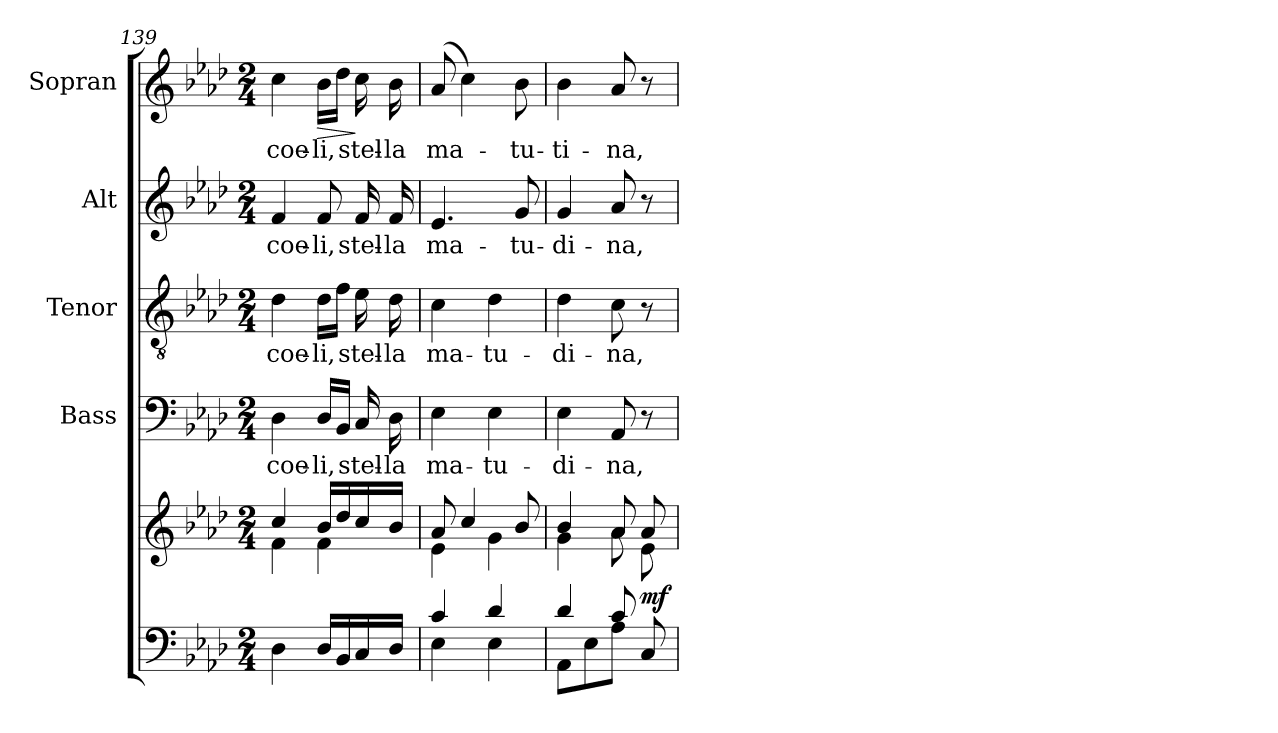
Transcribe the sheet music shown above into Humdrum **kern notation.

**kern	**kern	**dynam	**kern	**text	**kern	**text	**kern	**text	**kern	**text	**dynam
*part5	*part5	*part5	*part4	*part4	*part3	*part3	*part2	*part2	*part1	*part1	*part1
*staff6	*staff5	*staff5/6	*staff4	*staff4	*staff3	*staff3	*staff2	*staff2	*staff1	*staff1	*staff1
*	*	*	*I"Bass	*	*I"Tenor	*	*I"Alt	*	*I"Sopran	*	*
*	*	*	*I'B.	*	*I'T.	*	*I'A.	*	*I'S.	*	*
*clefF4	*clefG2	*	*clefF4	*	*clefGv2	*	*clefG2	*	*clefG2	*	*
*k[b-e-a-d-]	*k[b-e-a-d-]	*	*k[b-e-a-d-]	*	*k[b-e-a-d-]	*	*k[b-e-a-d-]	*	*k[b-e-a-d-]	*	*
*A-:	*A-:	*	*A-:	*	*A-:	*	*A-:	*	*A-:	*	*
*M2/4	*M2/4	*	*M2/4	*	*M2/4	*	*M2/4	*	*M2/4	*	*
=139	=139	=139	=139	=139	=139	=139	=139	=139	=139	=139	=139
*	*^	*	*	*	*	*	*	*	*	*	*
!	!	!	!	!	!LO:LY:b	!	!LO:LY:b	!	!LO:LY:b	!	!LO:LY:b	!
4D-\	4cc/	4f\	.	4D-\	coe-	4d-\	coe-	4f/	coe-	4cc\	coe-	.
!	!	!	!	!	!LO:LY:b	!	!LO:LY:b	!	!LO:LY:b	!	!LO:LY:b	!LO:HP:b
16D-/LL	16b-/LL	4f\	.	16D-/LL	-li,	16d-\LL	-li,	8f/	-li,	16b-\LL	-li,	>
16BB-/	16dd-/	.	.	16BB-/JJ	.	16f\JJ	.	.	.	16dd-\JJ	.	.
!	!	!	!	!	!LO:LY:b	!	!LO:LY:b	!	!LO:LY:b	!	!LO:LY:b	!
16C/	16cc/	.	.	16C/	stel-	16e-\	stel-	16f/	stel-	16cc\	stel-	]
!	!	!	!	!	!LO:LY:b	!	!LO:LY:b	!	!LO:LY:b	!	!LO:LY:b	!
16D-/JJ	16b-/JJ	.	.	16D-\	-la	16d-\	-la	16f/	-la	16b-\	-la	.
=140	=140	=140	=140	=140	=140	=140	=140	=140	=140	=140	=140	=140
*^	*	*	*	*	*	*	*	*	*	*	*	*
!	!	!	!	!	!	!LO:LY:b	!	!LO:LY:b	!	!LO:LY:b	!	!LO:LY:b	!
4c/	4E-\	8a-/	4e-\	.	4E-\	ma-	4c\	ma-	4.e-/	ma-	(8a-/	ma-	.
.	.	4cc/	.	.	.	.	.	.	.	.	4cc\)	.	.
!	!	!	!	!	!	!LO:LY:b	!	!LO:LY:b	!	!	!	!	!
4d-/	4E-\	.	4g\	.	4E-\	-tu-	4d-\	-tu-	.	.	.	.	.
!	!	!	!	!	!	!	!	!	!	!LO:LY:b	!	!LO:LY:b	!
.	.	8b-/	.	.	.	.	.	.	8g/	-tu-	8b-\	-tu-	.
=141	=141	=141	=141	=141	=141	=141	=141	=141	=141	=141	=141	=141	=141
!	!	!	!	!	!	!LO:LY:b	!	!LO:LY:b	!	!LO:LY:b	!	!LO:LY:b	!
4d-/	8AA-\L	4b-/	4g\	.	4E-\	-di-	4d-\	-di-	4g/	-di-	4b-\	-ti-	.
.	8E-\	.	.	.	.	.	.	.	.	.	.	.	.
!	!	!	!	!	!	!LO:LY:b	!	!LO:LY:b	!	!LO:LY:b	!	!LO:LY:b	!
8c/	8A-\J	8a-/	8a-\	.	8AA-/	-na,	8c\	-na,	8a-/	-na,	8a-/	-na,	.
!	!	!	!	!LO:DY:b	!	!	!	!	!	!	!	!	!
8ryy	8C/	8a-/	8e-\	mf	8r	.	8r	.	8r	.	8r	.	.
*v	*v	*	*	*	*	*	*	*	*	*	*	*	*
*	*v	*v	*	*	*	*	*	*	*	*	*	*
=	=	=	=	=	=	=	=	=	=	=	=
*-	*-	*-	*-	*-	*-	*-	*-	*-	*-	*-	*-
